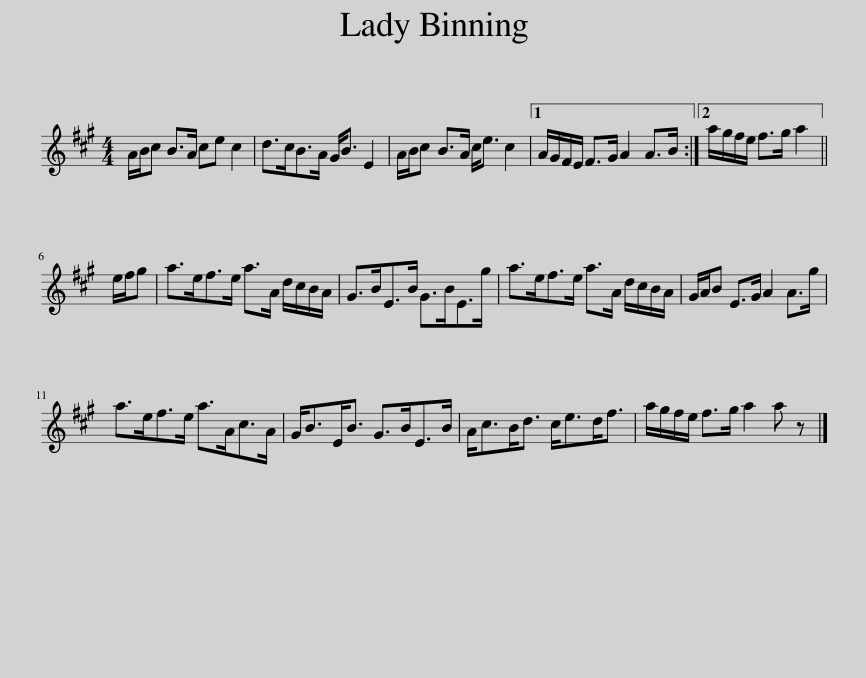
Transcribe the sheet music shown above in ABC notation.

X:1
L:1/8
M:4/4
I:linebreak $
K:A
V:1 treble
V:1
 A/B/c B>A ce c2 | d>cB>A G<B E2 | A/B/c B>A c<e c2 |1 A/G/F/E/ F>G A2 A>B :|2 a/g/f/e/ f>g a2 ||$ %5
 e/f/g | a>ef>e a>A d/c/B/A/ | G>BE>B G>BE>g | a>ef>e a>A d/c/B/A/ | G/A/B E>G A2 A>g |$ %10
 a>ef>e a>Ac>A | G<BE<B G>BE>B | A<cB<d c<ed<f | a/g/f/e/ f>g a2 a z |] %14
